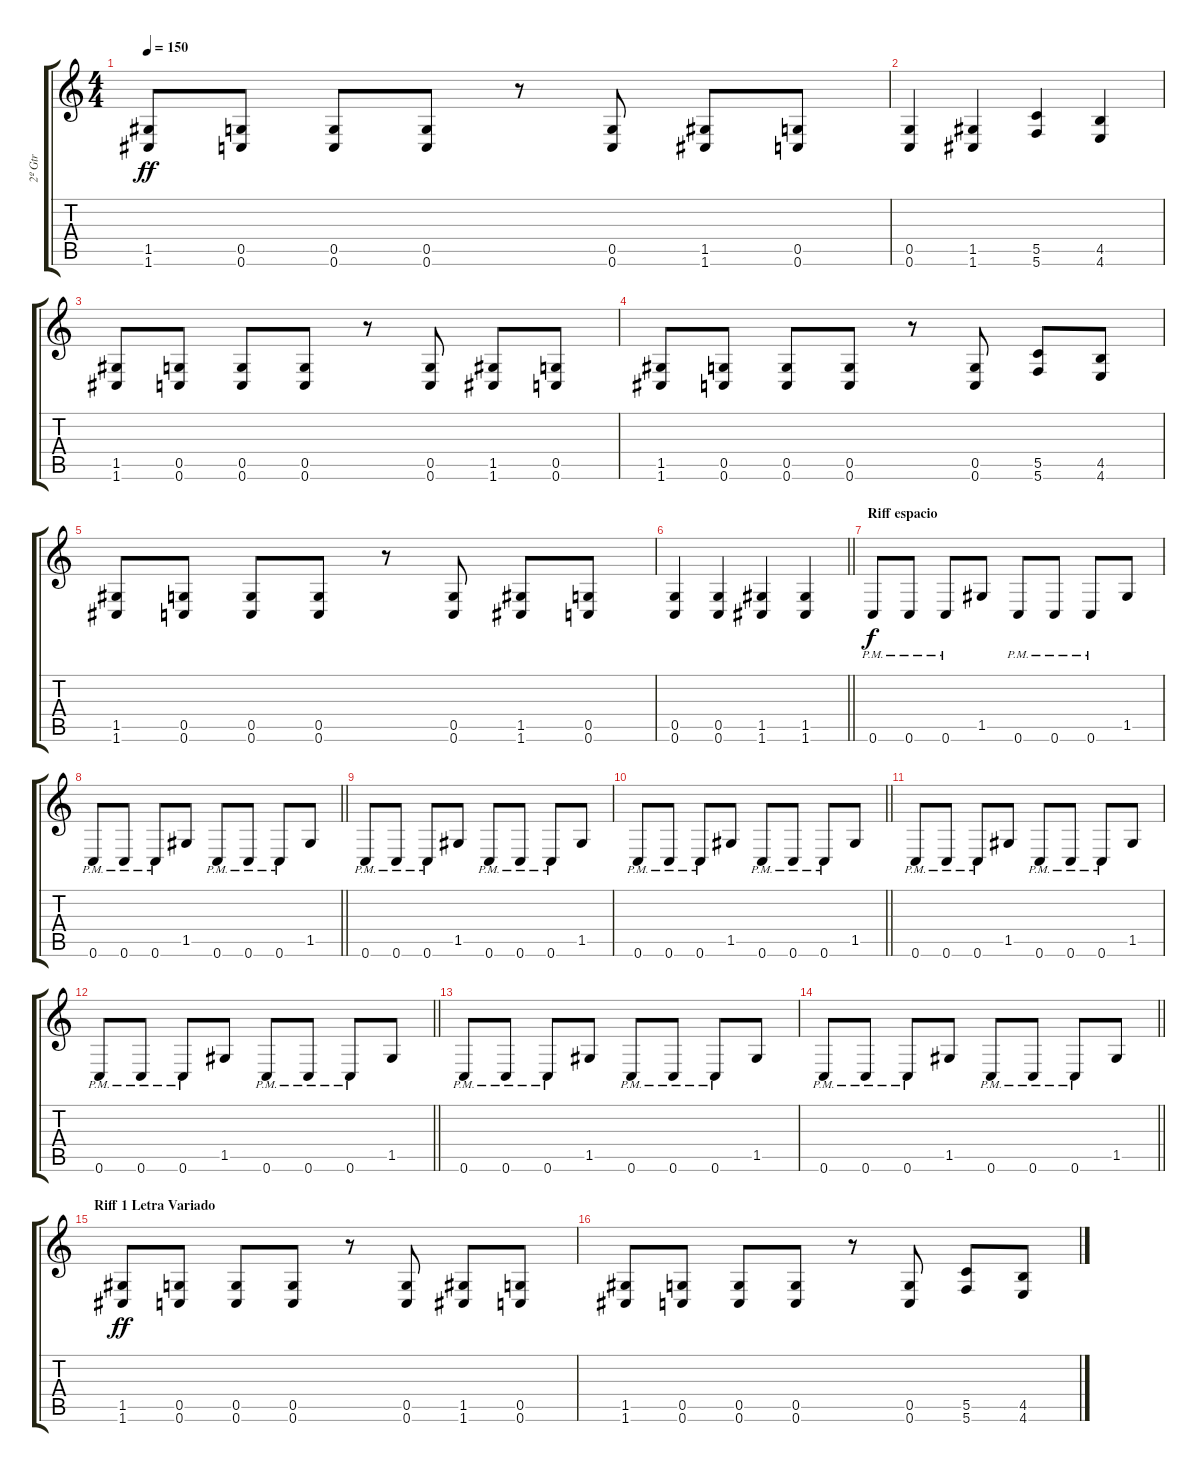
\track ("2º Gtr" "2º Gtr") {instrument distortionguitar}
\staff {score tabs}
\tuning (D4 A3 F3 C3 G2 C2) {hide}
\ts (4 4)
\tempo 150
\clef g2
\ks c
(1.5 1.6).8{dy ff} (0.5 0.6).8 (0.5 0.6).8 (0.5 0.6).8 r.8 (0.5 0.6).8 (1.5 1.6).8 (0.5 0.6).8 |
(0.5 0.6).4 (1.5 1.6).4 (5.5 5.6).4 (4.5 4.6).4 |
(1.5 1.6).8 (0.5 0.6).8 (0.5 0.6).8 (0.5 0.6).8 r.8 (0.5 0.6).8 (1.5 1.6).8 (0.5 0.6).8 |
(1.5 1.6).8 (0.5 0.6).8 (0.5 0.6).8 (0.5 0.6).8 r.8 (0.5 0.6).8 (5.5 5.6).8 (4.5 4.6).8 |
(1.5 1.6).8 (0.5 0.6).8 (0.5 0.6).8 (0.5 0.6).8 r.8 (0.5 0.6).8 (1.5 1.6).8 (0.5 0.6).8 |
\barLineRight lightlight
(0.5 0.6).4 (0.5 0.6).4 (1.5 1.6).4 (1.5 1.6).4 |
\section ("" "Riff espacio")
0.6{pm}.8{dy f} 0.6{pm}.8 0.6{pm}.8 1.5.8 0.6{pm}.8 0.6{pm}.8 0.6{pm}.8 1.5.8 |
\barLineRight lightlight
0.6{pm}.8 0.6{pm}.8 0.6{pm}.8 1.5.8 0.6{pm}.8 0.6{pm}.8 0.6{pm}.8 1.5.8 |
0.6{pm}.8 0.6{pm}.8 0.6{pm}.8 1.5.8 0.6{pm}.8 0.6{pm}.8 0.6{pm}.8 1.5.8 |
\barLineRight lightlight
0.6{pm}.8 0.6{pm}.8 0.6{pm}.8 1.5.8 0.6{pm}.8 0.6{pm}.8 0.6{pm}.8 1.5.8 |
0.6{pm}.8 0.6{pm}.8 0.6{pm}.8 1.5.8 0.6{pm}.8 0.6{pm}.8 0.6{pm}.8 1.5.8 |
\barLineRight lightlight
0.6{pm}.8 0.6{pm}.8 0.6{pm}.8 1.5.8 0.6{pm}.8 0.6{pm}.8 0.6{pm}.8 1.5.8 |
0.6{pm}.8 0.6{pm}.8 0.6{pm}.8 1.5.8 0.6{pm}.8 0.6{pm}.8 0.6{pm}.8 1.5.8 |
\barLineRight lightlight
0.6{pm}.8 0.6{pm}.8 0.6{pm}.8 1.5.8 0.6{pm}.8 0.6{pm}.8 0.6{pm}.8 1.5.8 |
\section ("" "Riff 1 Letra Variado")
(1.5 1.6).8{dy ff} (0.5 0.6).8 (0.5 0.6).8 (0.5 0.6).8 r.8 (0.5 0.6).8 (1.5 1.6).8 (0.5 0.6).8 |
(1.5 1.6).8 (0.5 0.6).8 (0.5 0.6).8 (0.5 0.6).8 r.8 (0.5 0.6).8 (5.5 5.6).8 (4.5 4.6).8
